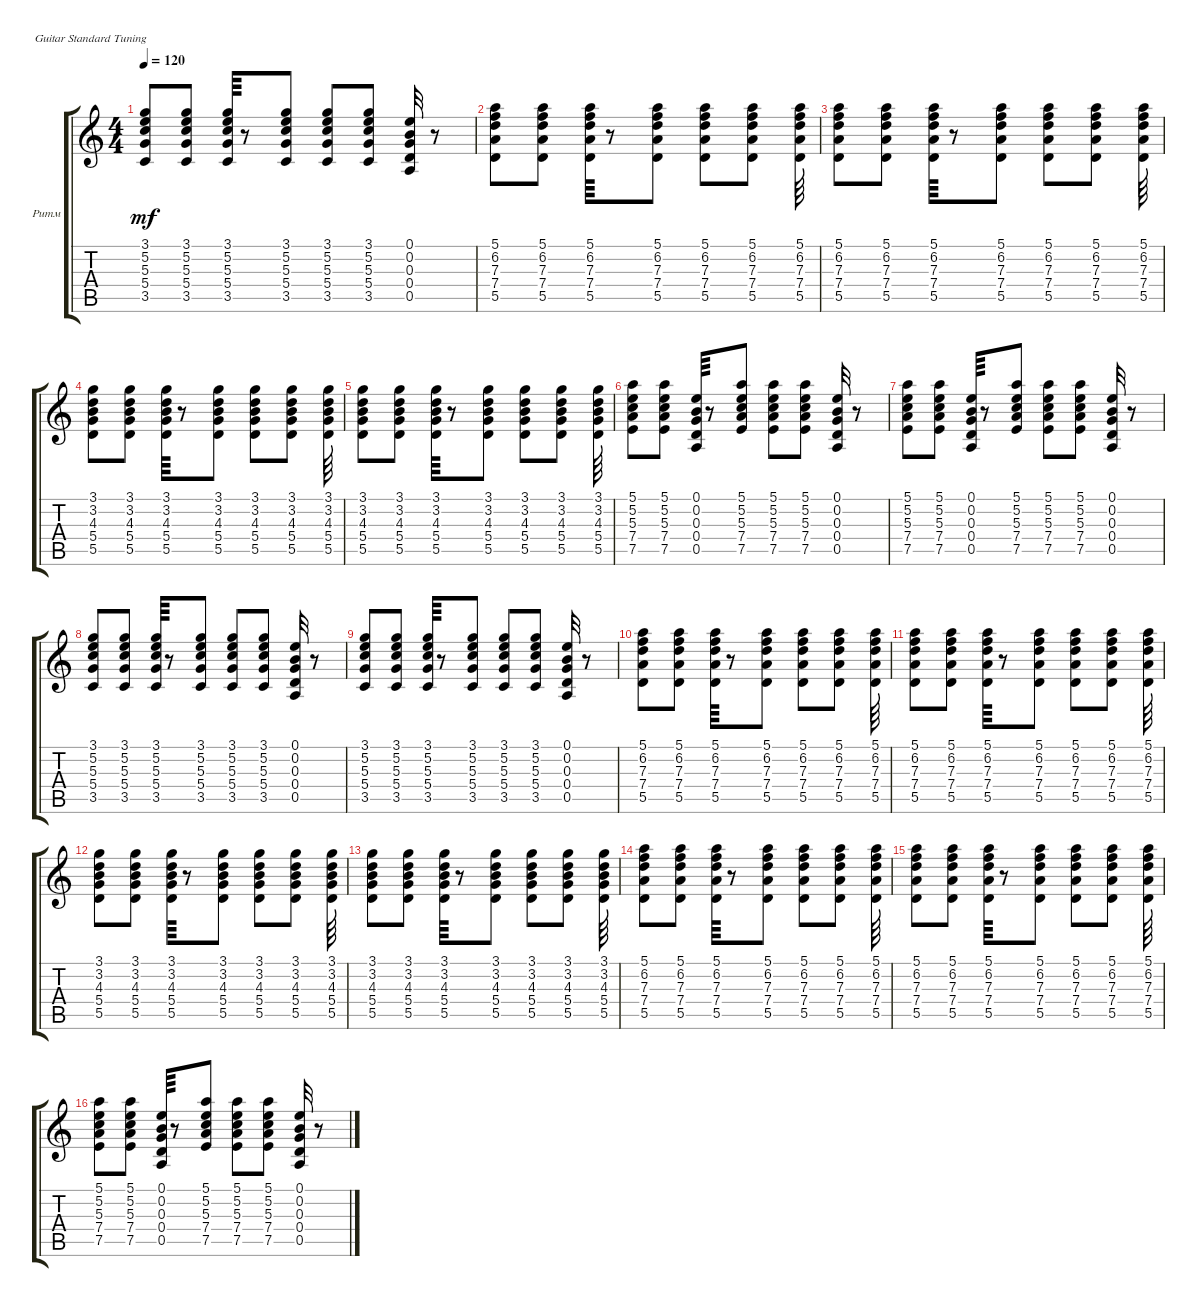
\defaultSystemsLayout 4
\bracketExtendMode groupsimilarinstruments
\firstSystemTrackNameOrientation horizontal
\otherSystemsTrackNameOrientation horizontal
\track ("Виктор Цой" "Ритм") {instrument acousticguitarsteel}
\staff {score tabs}
\tuning (E4 B3 G3 D3 A2 E2)
\ts (4 4)
\tempo 120
\clef g2
\ks c
(3.5 5.4 5.3 5.2 3.1).8{dy mf} (3.5 5.4 5.3 5.2 3.1).8 (3.5 5.4 5.3 5.2 3.1).64 r.8 (3.5 5.4 5.3 5.2 3.1).8 (3.5 5.4 5.3 5.2 3.1).8 (3.5 5.4 5.3 5.2 3.1).8 (0.5 0.4 0.3 0.2 0.1).32 r.8 |
(5.1 6.2 7.3 7.4 5.5).8 (5.1 6.2 7.3 7.4 5.5).8 (5.1 6.2 7.3 7.4 5.5).64 r.8 (5.1 6.2 7.3 7.4 5.5).8 (5.1 6.2 7.3 7.4 5.5).8 (5.1 6.2 7.3 7.4 5.5).8 (5.1 6.2 7.3 7.4 5.5).64 |
(5.1 6.2 7.3 7.4 5.5).8 (5.1 6.2 7.3 7.4 5.5).8 (5.1 6.2 7.3 7.4 5.5).64 r.8 (5.1 6.2 7.3 7.4 5.5).8 (5.1 6.2 7.3 7.4 5.5).8 (5.1 6.2 7.3 7.4 5.5).8 (5.1 6.2 7.3 7.4 5.5).64 |
(3.1 3.2 4.3 5.4 5.5).8 (3.1 3.2 4.3 5.4 5.5).8 (3.1 3.2 4.3 5.4 5.5).64 r.8 (3.1 3.2 4.3 5.4 5.5).8 (3.1 3.2 4.3 5.4 5.5).8 (3.1 3.2 4.3 5.4 5.5).8 (3.1 3.2 4.3 5.4 5.5).64 |
(3.1 3.2 4.3 5.4 5.5).8 (3.1 3.2 4.3 5.4 5.5).8 (3.1 3.2 4.3 5.4 5.5).64 r.8 (3.1 3.2 4.3 5.4 5.5).8 (3.1 3.2 4.3 5.4 5.5).8 (3.1 3.2 4.3 5.4 5.5).8 (3.1 3.2 4.3 5.4 5.5).64 |
(7.5 7.4 5.3 5.2 5.1).8 (7.5 7.4 5.3 5.2 5.1).8 (0.5 0.4 0.3 0.2 0.1).64 r.8 (7.5 7.4 5.3 5.2 5.1).8 (7.5 7.4 5.3 5.2 5.1).8 (7.5 7.4 5.3 5.2 5.1).8 (0.5 0.4 0.3 0.2 0.1).32 r.8 |
(7.5 7.4 5.3 5.2 5.1).8 (7.5 7.4 5.3 5.2 5.1).8 (0.5 0.4 0.3 0.2 0.1).64 r.8 (7.5 7.4 5.3 5.2 5.1).8 (7.5 7.4 5.3 5.2 5.1).8 (7.5 7.4 5.3 5.2 5.1).8 (0.5 0.4 0.3 0.2 0.1).32 r.8 |
(3.5 5.4 5.3 5.2 3.1).8 (3.5 5.4 5.3 5.2 3.1).8 (3.5 5.4 5.3 5.2 3.1).64 r.8 (3.5 5.4 5.3 5.2 3.1).8 (3.5 5.4 5.3 5.2 3.1).8 (3.5 5.4 5.3 5.2 3.1).8 (0.5 0.4 0.3 0.2 0.1).32 r.8 |
(3.5 5.4 5.3 5.2 3.1).8 (3.5 5.4 5.3 5.2 3.1).8 (3.5 5.4 5.3 5.2 3.1).64 r.8 (3.5 5.4 5.3 5.2 3.1).8 (3.5 5.4 5.3 5.2 3.1).8 (3.5 5.4 5.3 5.2 3.1).8 (0.5 0.4 0.3 0.2 0.1).32 r.8 |
(5.1 6.2 7.3 7.4 5.5).8 (5.1 6.2 7.3 7.4 5.5).8 (5.1 6.2 7.3 7.4 5.5).64 r.8 (5.1 6.2 7.3 7.4 5.5).8 (5.1 6.2 7.3 7.4 5.5).8 (5.1 6.2 7.3 7.4 5.5).8 (5.1 6.2 7.3 7.4 5.5).64 |
(5.1 6.2 7.3 7.4 5.5).8 (5.1 6.2 7.3 7.4 5.5).8 (5.1 6.2 7.3 7.4 5.5).64 r.8 (5.1 6.2 7.3 7.4 5.5).8 (5.1 6.2 7.3 7.4 5.5).8 (5.1 6.2 7.3 7.4 5.5).8 (5.1 6.2 7.3 7.4 5.5).64 |
(3.1 3.2 4.3 5.4 5.5).8 (3.1 3.2 4.3 5.4 5.5).8 (3.1 3.2 4.3 5.4 5.5).64 r.8 (3.1 3.2 4.3 5.4 5.5).8 (3.1 3.2 4.3 5.4 5.5).8 (3.1 3.2 4.3 5.4 5.5).8 (3.1 3.2 4.3 5.4 5.5).64 |
(3.1 3.2 4.3 5.4 5.5).8 (3.1 3.2 4.3 5.4 5.5).8 (3.1 3.2 4.3 5.4 5.5).64 r.8 (3.1 3.2 4.3 5.4 5.5).8 (3.1 3.2 4.3 5.4 5.5).8 (3.1 3.2 4.3 5.4 5.5).8 (3.1 3.2 4.3 5.4 5.5).64 |
(5.1 6.2 7.3 7.4 5.5).8 (5.1 6.2 7.3 7.4 5.5).8 (5.1 6.2 7.3 7.4 5.5).64 r.8 (5.1 6.2 7.3 7.4 5.5).8 (5.1 6.2 7.3 7.4 5.5).8 (5.1 6.2 7.3 7.4 5.5).8 (5.1 6.2 7.3 7.4 5.5).64 |
(5.1 6.2 7.3 7.4 5.5).8 (5.1 6.2 7.3 7.4 5.5).8 (5.1 6.2 7.3 7.4 5.5).64 r.8 (5.1 6.2 7.3 7.4 5.5).8 (5.1 6.2 7.3 7.4 5.5).8 (5.1 6.2 7.3 7.4 5.5).8 (5.1 6.2 7.3 7.4 5.5).64 |
(7.5 7.4 5.3 5.2 5.1).8 (7.5 7.4 5.3 5.2 5.1).8 (0.5 0.4 0.3 0.2 0.1).64 r.8 (7.5 7.4 5.3 5.2 5.1).8 (7.5 7.4 5.3 5.2 5.1).8 (7.5 7.4 5.3 5.2 5.1).8 (0.5 0.4 0.3 0.2 0.1).32 r.8
